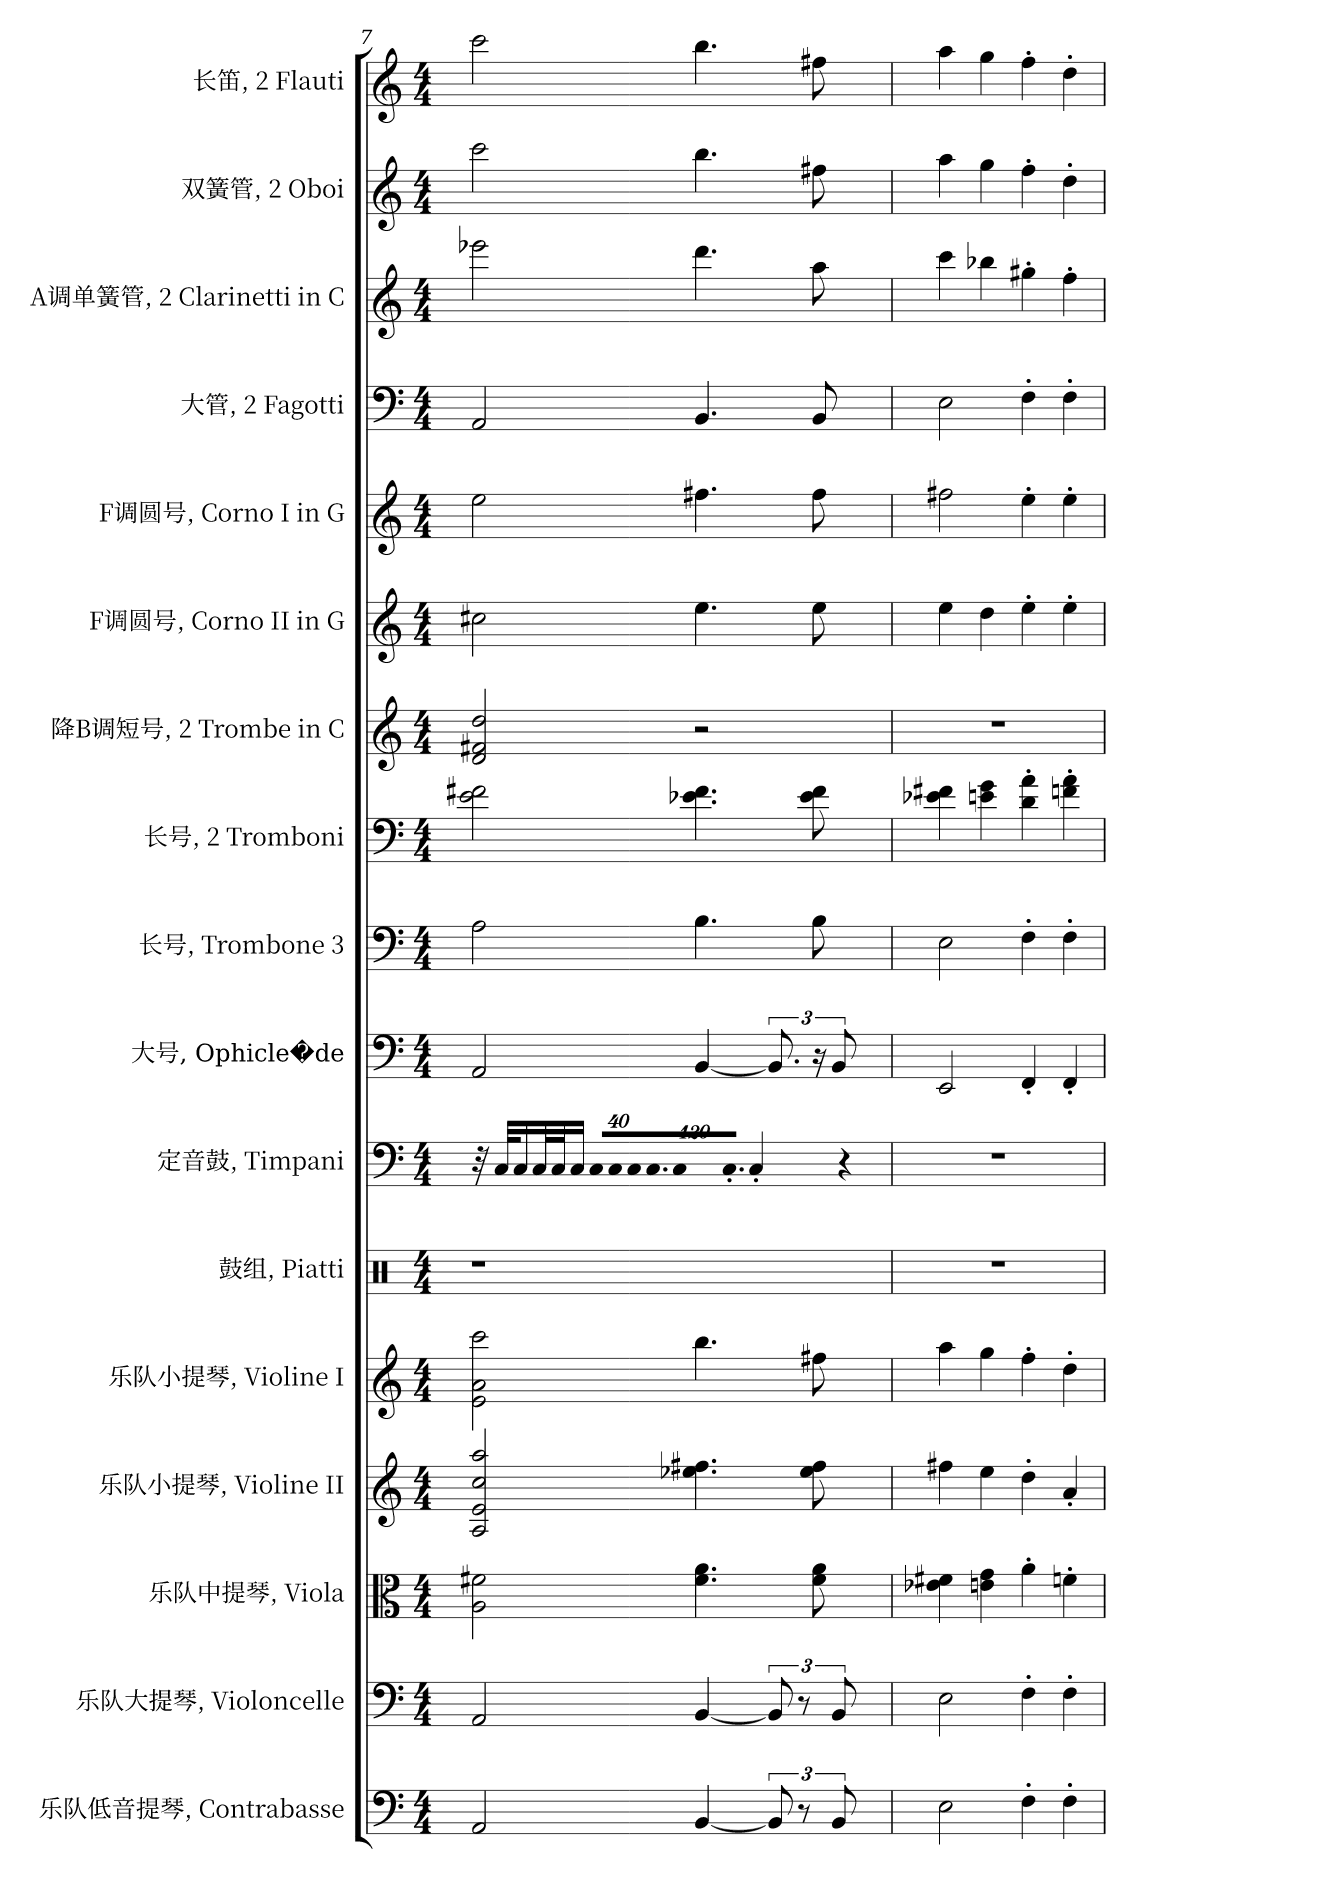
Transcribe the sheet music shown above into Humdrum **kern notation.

**kern	**kern	**kern	**kern	**kern	**kern	**kern	**kern	**kern	**kern	**kern	**kern	**kern	**kern	**kern	**kern	**kern
*part17	*part16	*part15	*part14	*part13	*part12	*part11	*part10	*part9	*part8	*part7	*part6	*part5	*part4	*part3	*part2	*part1
*staff17	*staff16	*staff15	*staff14	*staff13	*staff12	*staff11	*staff10	*staff9	*staff8	*staff7	*staff6	*staff5	*staff4	*staff3	*staff2	*staff1
*I"乐队低音提琴, Contrabasse	*I"乐队大提琴, Violoncelle	*I"乐队中提琴, Viola	*I"乐队小提琴, Violine II	*I"乐队小提琴, Violine I	*I"鼓组, Piatti	*I"定音鼓, Timpani	*I"大号, Ophicle�de	*I"长号, Trombone 3	*I"长号, 2 Tromboni	*I"降B调短号, 2 Trombe in C	*I"F调圆号, Corno II in G	*I"F调圆号, Corno I in G	*I"大管, 2 Fagotti	*I"A调单簧管, 2 Clarinetti in C	*I"双簧管, 2 Oboi	*I"长笛, 2 Flauti
*I'Cbs.	*	*	*	*	*	*I'Timp.	*	*I'Tbn.	*I'Tbn.	*	*	*	*	*I'A Cl.	*I'Ob.	*I'Fl.
*clefF4	*clefF4	*clefC3	*clefG2	*clefG2	*clefX	*clefF4	*clefF4	*clefF4	*clefF4	*clefG2	*clefG2	*clefG2	*clefF4	*clefG2	*clefG2	*clefG2
*ITrd7c12	*	*	*	*	*	*	*	*	*	*ITrd1c2	*ITrd4c7	*ITrd4c7	*	*ITrd2c3	*	*
*k[]	*k[]	*k[]	*k[]	*k[]	*k[]	*k[]	*k[]	*k[]	*k[]	*k[b-e-]	*k[b-]	*k[b-]	*k[]	*k[f#c#g#]	*k[]	*k[]
*M4/4	*M4/4	*M4/4	*M4/4	*M4/4	*M4/4	*M4/4	*M4/4	*M4/4	*M4/4	*M4/4	*M4/4	*M4/4	*M4/4	*M4/4	*M4/4	*M4/4
*MM162	*MM162	*MM162	*MM162	*MM162	*MM162	*MM162	*MM162	*MM162	*MM162	*MM162	*MM162	*MM162	*MM162	*MM162	*MM162	*MM162
=7	=7	=7	=7	=7	=7	=7	=7	=7	=7	=7	=7	=7	=7	=7	=7	=7
2AAA/	2AA/	2A\ 2f#X\	2A/ 2e/ 2cc/ 2aa/	2e\ 2a\ 2ccc\	1r	32r	2AA/	2A\	2e\ 2f#X\	2c/ 2en/ 2cc/	2f#X\	2a\	2AA/	2cccn\	2ccc\	2ccc\
.	.	.	.	.	.	32C/KLL	.	.	.	.	.	.	.	.	.	.
.	.	.	.	.	.	16C/	.	.	.	.	.	.	.	.	.	.
.	.	.	.	.	.	32C/L	.	.	.	.	.	.	.	.	.	.
.	.	.	.	.	.	32C/J	.	.	.	.	.	.	.	.	.	.
.	.	.	.	.	.	16C/JJ	.	.	.	.	.	.	.	.	.	.
*	*	*	*	*	*	*Xbrackettup	*	*	*	*	*	*	*	*	*	*
!	!	!	!	!	!	!LO:N:vis=32	!	!	!	!	!	!	!	!	!	!
.	.	.	.	.	.	640%23C/LLL	.	.	.	.	.	.	.	.	.	.
!	!	!	!	!	!	!LO:N:vis=32	!	!	!	!	!	!	!	!	!	!
.	.	.	.	.	.	640%23C/	.	.	.	.	.	.	.	.	.	.
!	!	!	!	!	!	!LO:N:vis=32	!	!	!	!	!	!	!	!	!	!
.	.	.	.	.	.	640%23C/	.	.	.	.	.	.	.	.	.	.
!	!	!	!	!	!	!LO:N:vis=32.	!	!	!	!	!	!	!	!	!	!
.	.	.	.	.	.	1920%103C/	.	.	.	.	.	.	.	.	.	.
!	!	!	!	!	!	!LO:N:vis=32	!	!	!	!	!	!	!	!	!	!
.	.	.	.	.	.	640%23C/	.	.	.	.	.	.	.	.	.	.
!	!	!	!	!	!	!LO:N:vis=32.	!	!	!	!	!	!	!	!	!	!
.	.	.	.	.	.	1920%103C'/JJJ	.	.	.	.	.	.	.	.	.	.
*	*	*	*	*	*	*	*	*	*	*	*	*	*	*	*	*MM164
[4BBB/	[4BB/	4.f#\ 4.a\	4.ee-X\ 4.ff#X\	4.bb\	.	.	[4BB/	4.B\	4.e-X\ 4.f#\	2r	4.a\	4.bn\	4.BB/	4.bb\	4.bb\	4.bb\
.	.	.	.	.	.	4C'/	.	.	.	.	.	.	.	.	.	.
12BBB/]	12BB/]	.	.	.	.	.	12.BB/]	.	.	.	.	.	.	.	.	.
.	.	.	.	.	.	4r	.	.	.	.	.	.	.	.	.	.
12r	12r	.	.	.	.	.	.	.	.	.	.	.	.	.	.	.
.	.	8f#\ 8a\	8ee-\ 8ff#\	8ff#X\	.	.	24r	8B\	8e-\ 8f#\	.	8a\	8b\	8BB/	8ff#\	8ff#X\	8ff#X\
12BBB/	12BB/	.	.	.	.	.	12BB/	.	.	.	.	.	.	.	.	.
960ryy	960ryy	960ryy	960ryy	960ryy	960ryy	.	960ryy	960ryy	960ryy	960ryy	960ryy	960ryy	960ryy	960ryy	960ryy	960ryy
!!LO:PB:g=z
=8	=8	=8	=8	=8	=8	=8	=8	=8	=8	=8	=8	=8	=8	=8	=8	=8
*	*	*	*	*	*	*	*	*	*	*	*	*	*	*	*	*MM162
2EE\	2E\	4e-X\ 4f#X\	4ff#X\	4aa\	1r	1r	2EE/	2E\	4e-X\ 4f#X\	1r	4a\	2bn\	2E\	4aa\	4aa\	4aa\
*	*	*	*	*	*	*	*	*	*	*	*	*	*	*	*	*MM171
.	.	4en\ 4g\	4ee\	4gg\	.	.	.	.	4en\ 4g\	.	4g\	.	.	4ggn\	4gg\	4gg\
*	*	*	*	*	*	*	*	*	*	*	*	*	*	*	*	*MM164
4FF'\	4F'\	4a'\	4dd'\	4ff'\	.	.	4FF'/	4F'\	4d\' 4a\'	.	4a'\	4a'\	4F'\	4ee#X'\	4ff'\	4ff'\
*	*	*	*	*	*	*	*	*	*	*	*	*	*	*	*	*MM171
4FF'\	4F'\	4fn'\	4a'/	4dd'\	.	.	4FF'/	4F'\	4fn\' 4a\'	.	4a'\	4a'\	4F'\	4dd'\	4dd'\	4dd'\
=	=	=	=	=	=	=	=	=	=	=	=	=	=	=	=	=
*-	*-	*-	*-	*-	*-	*-	*-	*-	*-	*-	*-	*-	*-	*-	*-	*-
